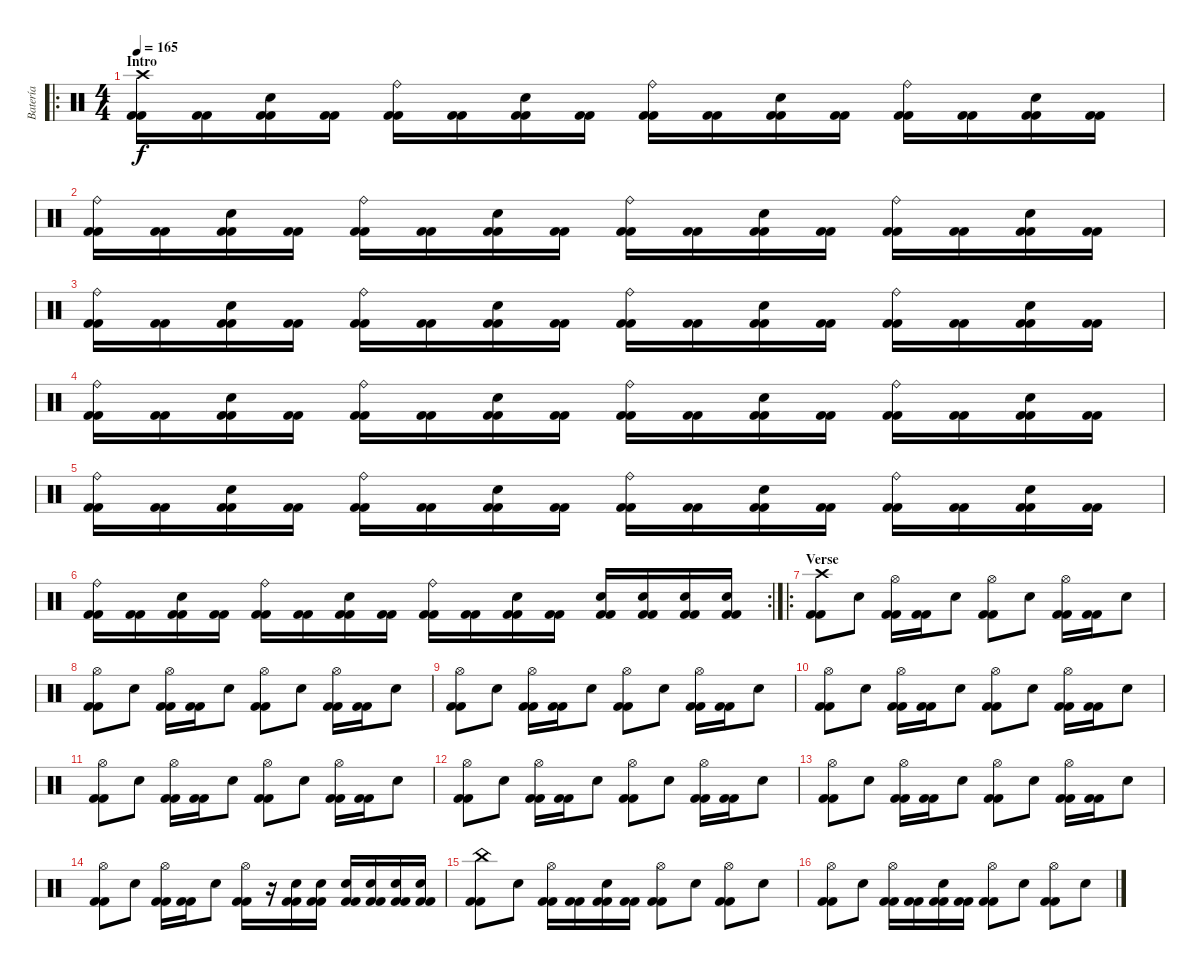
\track ("Batería" "Batería") {instrument percussion}
\staff {score}
\articulation defaults
\ro
\ts (4 4)
\section ("" "Intro")
\tempo 165
\clef neutral
\ks c
("Kick (hit) 2" "Kick (hit) 2" "Crash high (hit)").16{dy f} ("Kick (hit) 2" "Kick (hit) 2").16 ("Kick (hit) 2" "Kick (hit) 2" "Snare (hit) 2").16 ("Kick (hit) 2" "Kick (hit) 2").16 ("Kick (hit) 2" "Kick (hit) 2" "Ride (bell)").16 ("Kick (hit) 2" "Kick (hit) 2").16 ("Kick (hit) 2" "Kick (hit) 2" "Snare (hit) 2").16 ("Kick (hit) 2" "Kick (hit) 2").16 ("Kick (hit) 2" "Kick (hit) 2" "Ride (bell)").16 ("Kick (hit) 2" "Kick (hit) 2").16 ("Kick (hit) 2" "Kick (hit) 2" "Snare (hit) 2").16 ("Kick (hit) 2" "Kick (hit) 2").16 ("Kick (hit) 2" "Kick (hit) 2" "Ride (bell)").16 ("Kick (hit) 2" "Kick (hit) 2").16 ("Kick (hit) 2" "Kick (hit) 2" "Snare (hit) 2").16 ("Kick (hit) 2" "Kick (hit) 2").16 |
("Kick (hit) 2" "Kick (hit) 2" "Ride (bell)").16 ("Kick (hit) 2" "Kick (hit) 2").16 ("Kick (hit) 2" "Kick (hit) 2" "Snare (hit) 2").16 ("Kick (hit) 2" "Kick (hit) 2").16 ("Kick (hit) 2" "Kick (hit) 2" "Ride (bell)").16 ("Kick (hit) 2" "Kick (hit) 2").16 ("Kick (hit) 2" "Kick (hit) 2" "Snare (hit) 2").16 ("Kick (hit) 2" "Kick (hit) 2").16 ("Kick (hit) 2" "Kick (hit) 2" "Ride (bell)").16 ("Kick (hit) 2" "Kick (hit) 2").16 ("Kick (hit) 2" "Kick (hit) 2" "Snare (hit) 2").16 ("Kick (hit) 2" "Kick (hit) 2").16 ("Kick (hit) 2" "Kick (hit) 2" "Ride (bell)").16 ("Kick (hit) 2" "Kick (hit) 2").16 ("Kick (hit) 2" "Kick (hit) 2" "Snare (hit) 2").16 ("Kick (hit) 2" "Kick (hit) 2").16 |
("Kick (hit) 2" "Kick (hit) 2" "Ride (bell)").16 ("Kick (hit) 2" "Kick (hit) 2").16 ("Kick (hit) 2" "Kick (hit) 2" "Snare (hit) 2").16 ("Kick (hit) 2" "Kick (hit) 2").16 ("Kick (hit) 2" "Kick (hit) 2" "Ride (bell)").16 ("Kick (hit) 2" "Kick (hit) 2").16 ("Kick (hit) 2" "Kick (hit) 2" "Snare (hit) 2").16 ("Kick (hit) 2" "Kick (hit) 2").16 ("Kick (hit) 2" "Kick (hit) 2" "Ride (bell)").16 ("Kick (hit) 2" "Kick (hit) 2").16 ("Kick (hit) 2" "Kick (hit) 2" "Snare (hit) 2").16 ("Kick (hit) 2" "Kick (hit) 2").16 ("Kick (hit) 2" "Kick (hit) 2" "Ride (bell)").16 ("Kick (hit) 2" "Kick (hit) 2").16 ("Kick (hit) 2" "Kick (hit) 2" "Snare (hit) 2").16 ("Kick (hit) 2" "Kick (hit) 2").16 |
("Kick (hit) 2" "Kick (hit) 2" "Ride (bell)").16 ("Kick (hit) 2" "Kick (hit) 2").16 ("Kick (hit) 2" "Kick (hit) 2" "Snare (hit) 2").16 ("Kick (hit) 2" "Kick (hit) 2").16 ("Kick (hit) 2" "Kick (hit) 2" "Ride (bell)").16 ("Kick (hit) 2" "Kick (hit) 2").16 ("Kick (hit) 2" "Kick (hit) 2" "Snare (hit) 2").16 ("Kick (hit) 2" "Kick (hit) 2").16 ("Kick (hit) 2" "Kick (hit) 2" "Ride (bell)").16 ("Kick (hit) 2" "Kick (hit) 2").16 ("Kick (hit) 2" "Kick (hit) 2" "Snare (hit) 2").16 ("Kick (hit) 2" "Kick (hit) 2").16 ("Kick (hit) 2" "Kick (hit) 2" "Ride (bell)").16 ("Kick (hit) 2" "Kick (hit) 2").16 ("Kick (hit) 2" "Kick (hit) 2" "Snare (hit) 2").16 ("Kick (hit) 2" "Kick (hit) 2").16 |
("Kick (hit) 2" "Kick (hit) 2" "Ride (bell)").16 ("Kick (hit) 2" "Kick (hit) 2").16 ("Kick (hit) 2" "Kick (hit) 2" "Snare (hit) 2").16 ("Kick (hit) 2" "Kick (hit) 2").16 ("Kick (hit) 2" "Kick (hit) 2" "Ride (bell)").16 ("Kick (hit) 2" "Kick (hit) 2").16 ("Kick (hit) 2" "Kick (hit) 2" "Snare (hit) 2").16 ("Kick (hit) 2" "Kick (hit) 2").16 ("Kick (hit) 2" "Kick (hit) 2" "Ride (bell)").16 ("Kick (hit) 2" "Kick (hit) 2").16 ("Kick (hit) 2" "Kick (hit) 2" "Snare (hit) 2").16 ("Kick (hit) 2" "Kick (hit) 2").16 ("Kick (hit) 2" "Kick (hit) 2" "Ride (bell)").16 ("Kick (hit) 2" "Kick (hit) 2").16 ("Kick (hit) 2" "Kick (hit) 2" "Snare (hit) 2").16 ("Kick (hit) 2" "Kick (hit) 2").16 |
\rc 2
("Kick (hit) 2" "Kick (hit) 2" "Ride (bell)").16 ("Kick (hit) 2" "Kick (hit) 2").16 ("Kick (hit) 2" "Kick (hit) 2" "Snare (hit) 2").16 ("Kick (hit) 2" "Kick (hit) 2").16 ("Kick (hit) 2" "Kick (hit) 2" "Ride (bell)").16 ("Kick (hit) 2" "Kick (hit) 2").16 ("Kick (hit) 2" "Kick (hit) 2" "Snare (hit) 2").16 ("Kick (hit) 2" "Kick (hit) 2").16 ("Kick (hit) 2" "Kick (hit) 2" "Ride (bell)").16 ("Kick (hit) 2" "Kick (hit) 2").16 ("Kick (hit) 2" "Kick (hit) 2" "Electric Snare (hit)").16 ("Kick (hit) 2" "Kick (hit) 2").16 ("Kick (hit) 2" "Kick (hit) 2" "Electric Snare (hit)").16 ("Kick (hit) 2" "Kick (hit) 2" "Electric Snare (hit)").16 ("Kick (hit) 2" "Kick (hit) 2" "Electric Snare (hit)").16 ("Kick (hit) 2" "Kick (hit) 2" "Electric Snare (hit)").16 |
\ro
\section ("" "Verse")
("Kick (hit) 2" "Kick (hit) 2" "Crash high (hit)").8 "Snare (hit) 2".8 ("Kick (hit) 2" "Kick (hit) 2" "Hi-Hat (open)").16 ("Kick (hit) 2" "Kick (hit) 2").16 "Snare (hit) 2".8 ("Kick (hit) 2" "Kick (hit) 2" "Hi-Hat (open)").8 "Snare (hit) 2".8 ("Kick (hit) 2" "Kick (hit) 2" "Hi-Hat (open)").16 ("Kick (hit) 2" "Kick (hit) 2").16 "Snare (hit) 2".8 |
("Kick (hit) 2" "Kick (hit) 2" "Hi-Hat (open)").8 "Snare (hit) 2".8 ("Kick (hit) 2" "Kick (hit) 2" "Hi-Hat (open)").16 ("Kick (hit) 2" "Kick (hit) 2").16 "Snare (hit) 2".8 ("Kick (hit) 2" "Kick (hit) 2" "Hi-Hat (open)").8 "Snare (hit) 2".8 ("Kick (hit) 2" "Kick (hit) 2" "Hi-Hat (open)").16 ("Kick (hit) 2" "Kick (hit) 2").16 "Snare (hit) 2".8 |
("Kick (hit) 2" "Kick (hit) 2" "Hi-Hat (open)").8 "Snare (hit) 2".8 ("Kick (hit) 2" "Kick (hit) 2" "Hi-Hat (open)").16 ("Kick (hit) 2" "Kick (hit) 2").16 "Snare (hit) 2".8 ("Kick (hit) 2" "Kick (hit) 2" "Hi-Hat (open)").8 "Snare (hit) 2".8 ("Kick (hit) 2" "Kick (hit) 2" "Hi-Hat (open)").16 ("Kick (hit) 2" "Kick (hit) 2").16 "Snare (hit) 2".8 |
("Kick (hit) 2" "Kick (hit) 2" "Hi-Hat (open)").8 "Snare (hit) 2".8 ("Kick (hit) 2" "Kick (hit) 2" "Hi-Hat (open)").16 ("Kick (hit) 2" "Kick (hit) 2").16 "Snare (hit) 2".8 ("Kick (hit) 2" "Kick (hit) 2" "Hi-Hat (open)").8 "Snare (hit) 2".8 ("Kick (hit) 2" "Kick (hit) 2" "Hi-Hat (open)").16 ("Kick (hit) 2" "Kick (hit) 2").16 "Snare (hit) 2".8 |
("Kick (hit) 2" "Kick (hit) 2" "Hi-Hat (open)").8 "Snare (hit) 2".8 ("Kick (hit) 2" "Kick (hit) 2" "Hi-Hat (open)").16 ("Kick (hit) 2" "Kick (hit) 2").16 "Snare (hit) 2".8 ("Kick (hit) 2" "Kick (hit) 2" "Hi-Hat (open)").8 "Snare (hit) 2".8 ("Kick (hit) 2" "Kick (hit) 2" "Hi-Hat (open)").16 ("Kick (hit) 2" "Kick (hit) 2").16 "Snare (hit) 2".8 |
("Kick (hit) 2" "Kick (hit) 2" "Hi-Hat (open)").8 "Snare (hit) 2".8 ("Kick (hit) 2" "Kick (hit) 2" "Hi-Hat (open)").16 ("Kick (hit) 2" "Kick (hit) 2").16 "Snare (hit) 2".8 ("Kick (hit) 2" "Kick (hit) 2" "Hi-Hat (open)").8 "Snare (hit) 2".8 ("Kick (hit) 2" "Kick (hit) 2" "Hi-Hat (open)").16 ("Kick (hit) 2" "Kick (hit) 2").16 "Snare (hit) 2".8 |
("Kick (hit) 2" "Kick (hit) 2" "Hi-Hat (open)").8 "Snare (hit) 2".8 ("Kick (hit) 2" "Kick (hit) 2" "Hi-Hat (open)").16 ("Kick (hit) 2" "Kick (hit) 2").16 "Snare (hit) 2".8 ("Kick (hit) 2" "Kick (hit) 2" "Hi-Hat (open)").8 "Snare (hit) 2".8 ("Kick (hit) 2" "Kick (hit) 2" "Hi-Hat (open)").16 ("Kick (hit) 2" "Kick (hit) 2").16 "Snare (hit) 2".8 |
("Kick (hit) 2" "Kick (hit) 2" "Hi-Hat (open)").8 "Snare (hit) 2".8 ("Kick (hit) 2" "Kick (hit) 2" "Hi-Hat (open)").16 ("Kick (hit) 2" "Kick (hit) 2").16 "Snare (hit) 2".8 ("Kick (hit) 2" "Kick (hit) 2" "Hi-Hat (open)").16 r.16 ("Kick (hit) 2" "Kick (hit) 2" "Electric Snare (hit)").16 ("Kick (hit) 2" "Kick (hit) 2" "Electric Snare (hit)").16 ("Kick (hit) 2" "Kick (hit) 2" "Electric Snare (hit)").16 ("Kick (hit) 2" "Kick (hit) 2" "Electric Snare (hit)").16 ("Kick (hit) 2" "Kick (hit) 2" "Electric Snare (hit)").16 ("Kick (hit) 2" "Kick (hit) 2" "Electric Snare (hit)").16 |
("Kick (hit) 2" "Kick (hit) 2" "China (hit)").8 "Snare (hit) 2".8 ("Kick (hit) 2" "Kick (hit) 2" "Hi-Hat (open)").16 ("Kick (hit) 2" "Kick (hit) 2").16 ("Kick (hit) 2" "Kick (hit) 2" "Snare (hit) 2").16 ("Kick (hit) 2" "Kick (hit) 2").16 ("Kick (hit) 2" "Kick (hit) 2" "Hi-Hat (open)").8 "Snare (hit) 2".8 ("Kick (hit) 2" "Kick (hit) 2" "Hi-Hat (open)").8 "Snare (hit) 2".8 |
("Kick (hit) 2" "Kick (hit) 2" "Hi-Hat (open)").8 "Snare (hit) 2".8 ("Kick (hit) 2" "Kick (hit) 2" "Hi-Hat (open)").16 ("Kick (hit) 2" "Kick (hit) 2").16 ("Kick (hit) 2" "Kick (hit) 2" "Snare (hit) 2").16 ("Kick (hit) 2" "Kick (hit) 2").16 ("Kick (hit) 2" "Kick (hit) 2" "Hi-Hat (open)").8 "Snare (hit) 2".8 ("Kick (hit) 2" "Kick (hit) 2" "Hi-Hat (open)").8 "Snare (hit) 2".8
